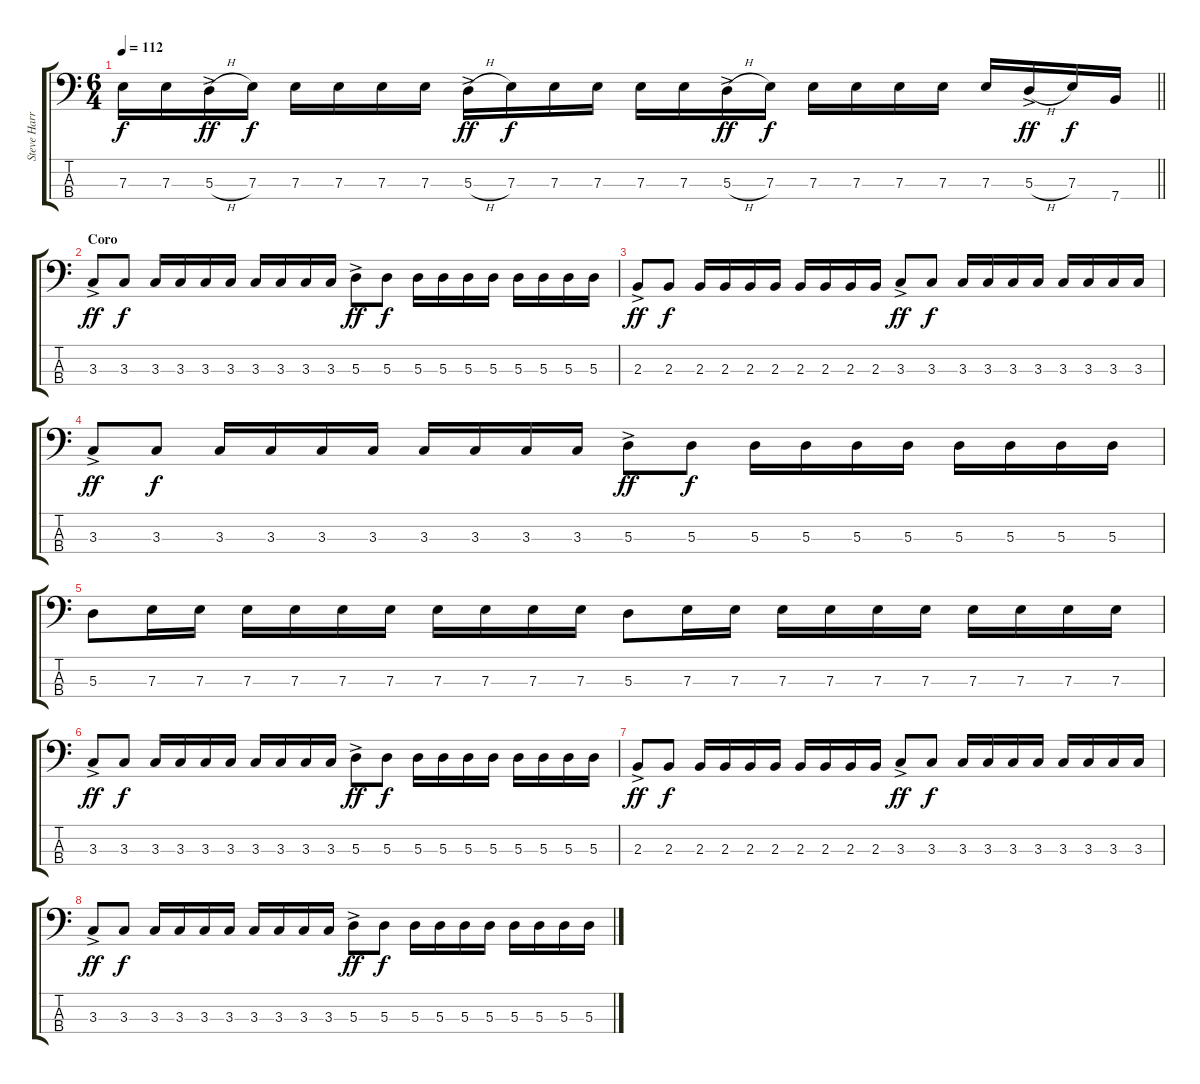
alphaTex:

\track ("Steve Harris" "Steve Harr") {instrument electricbassfinger}
\staff {score tabs}
\tuning (G2 D2 A1 E1) {hide}
\ts (6 4)
\tempo 112
\clef f4
\barLineRight lightlight
\ks c
7.3.16{dy f} 7.3.16 5.3{h ac}.16{dy ff} 7.3.16{dy f} 7.3.16 7.3.16 7.3.16 7.3.16 5.3{h ac}.16{dy ff} 7.3.16{dy f} 7.3.16 7.3.16 7.3.16 7.3.16 5.3{h ac}.16{dy ff} 7.3.16{dy f} 7.3.16 7.3.16 7.3.16 7.3.16 7.3.16 5.3{h ac}.16{dy ff} 7.3.16{dy f} 7.4.16 |
\section ("" "Coro")
3.3{ac}.8{dy ff} 3.3.8{dy f} 3.3.16 3.3.16 3.3.16 3.3.16 3.3.16 3.3.16 3.3.16 3.3.16 5.3{ac}.8{dy ff} 5.3.8{dy f} 5.3.16 5.3.16 5.3.16 5.3.16 5.3.16 5.3.16 5.3.16 5.3.16 |
2.3{ac}.8{dy ff} 2.3.8{dy f} 2.3.16 2.3.16 2.3.16 2.3.16 2.3.16 2.3.16 2.3.16 2.3.16 3.3{ac}.8{dy ff} 3.3.8{dy f} 3.3.16 3.3.16 3.3.16 3.3.16 3.3.16 3.3.16 3.3.16 3.3.16 |
3.3{ac}.8{dy ff} 3.3.8{dy f} 3.3.16 3.3.16 3.3.16 3.3.16 3.3.16 3.3.16 3.3.16 3.3.16 5.3{ac}.8{dy ff} 5.3.8{dy f} 5.3.16 5.3.16 5.3.16 5.3.16 5.3.16 5.3.16 5.3.16 5.3.16 |
5.3.8 7.3.16 7.3.16 7.3.16 7.3.16 7.3.16 7.3.16 7.3.16 7.3.16 7.3.16 7.3.16 5.3.8 7.3.16 7.3.16 7.3.16 7.3.16 7.3.16 7.3.16 7.3.16 7.3.16 7.3.16 7.3.16 |
3.3{ac}.8{dy ff} 3.3.8{dy f} 3.3.16 3.3.16 3.3.16 3.3.16 3.3.16 3.3.16 3.3.16 3.3.16 5.3{ac}.8{dy ff} 5.3.8{dy f} 5.3.16 5.3.16 5.3.16 5.3.16 5.3.16 5.3.16 5.3.16 5.3.16 |
2.3{ac}.8{dy ff} 2.3.8{dy f} 2.3.16 2.3.16 2.3.16 2.3.16 2.3.16 2.3.16 2.3.16 2.3.16 3.3{ac}.8{dy ff} 3.3.8{dy f} 3.3.16 3.3.16 3.3.16 3.3.16 3.3.16 3.3.16 3.3.16 3.3.16 |
3.3{ac}.8{dy ff} 3.3.8{dy f} 3.3.16 3.3.16 3.3.16 3.3.16 3.3.16 3.3.16 3.3.16 3.3.16 5.3{ac}.8{dy ff} 5.3.8{dy f} 5.3.16 5.3.16 5.3.16 5.3.16 5.3.16 5.3.16 5.3.16 5.3.16
